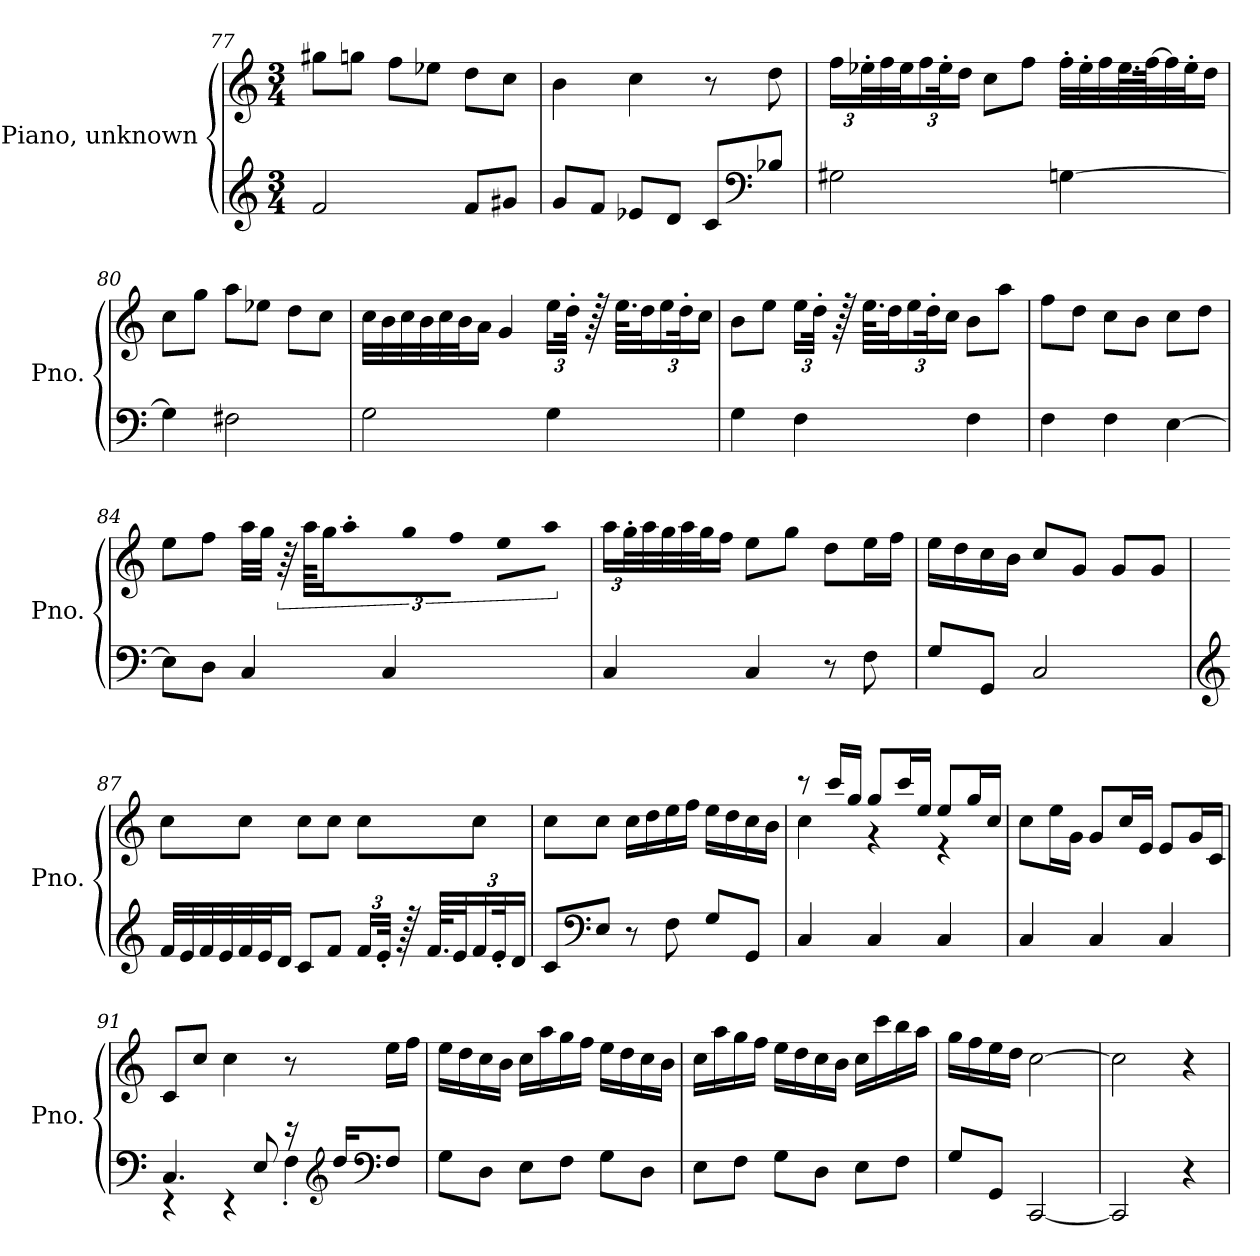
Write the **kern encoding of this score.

**kern	**kern
*part1	*part1
*staff2	*staff1
*I"Piano, unknown	*
*I'Pno.	*
*clefG2	*clefG2
*k[]	*k[]
*M3/4	*M3/4
=77	=77
2f/	8gg#X\L
.	8ggn\J
.	8ff\L
.	8ee-X\J
8f/L	8dd\L
8g#X/J	8cc\J
!!LO:PB:g=z
=78	=78
8g/L	4b\
8f/J	.
8e-X/L	4cc\
8d/J	.
8c/L	8r
*clefF4	*
8B-X/J	8dd\
=79	=79
*	*Xbrackettup
2G#X\	24ff\LL
.	48ee-X'\L
.	32ff\
.	32ee-\J
.	24ff\
.	48ee-'\K
.	16dd\JJ
.	8cc\L
.	8ff\J
[4Gn\	32ff'\LLL
.	32ee-'\
.	32ff\
.	64.ee-\L
.	[128ff\JK
.	32ff\]
.	32ee-'\J
.	16dd\JJ
=80	=80
4G\]	8cc\L
.	8gg\J
2F#X\	8aa\L
.	8ee-X\J
.	8dd\L
.	8cc\J
!!LO:LB:g=z
=81	=81
2G\	32cc\LLL
.	32b\
.	32cc\
.	32b\
.	32cc\
.	32b\J
.	16a\JJ
.	4g/
4G\	24ee\LL
.	48dd'\JJk
.	128r
.	64.ee\KLLL
.	32dd\J
.	24ee\
.	48dd'\K
.	16cc\JJ
=82	=82
4G\	8b\L
.	8ee\J
4F\	24ee\LL
.	48dd'\JJk
.	128r
.	64.ee\KLLL
.	32dd\J
.	24ee\
.	48dd'\K
.	16cc\JJ
4F\	8b\L
.	8aa\J
=83	=83
4F\	8ff\L
.	8dd\J
4F\	8cc\L
.	8b\J
[4E\	8cc\L
.	8dd\J
!!LO:LB:g=z
=84	=84
8E\L]	8ee\L
8D\J	8ff\J
4C/	32aa\LLL
.	32gg\JJJ
*	*brackettup
.	96r
.	96aa\KKLL
.	24gg\
.	32aa'\L
.	32gg\J
.	16ff\JJ
4C/	8ee\L
.	8aa\J
=85	=85
*	*Xbrackettup
4C/	24aa\LL
.	48gg'\L
.	32aa\
.	32gg\
.	32aa\
.	32gg\J
.	16ff\JJ
4C/	8ee\L
.	8gg\J
8r	8dd\L
8F\	16ee\L
.	16ff\JJ
=86	=86
8G/L	16ee\LL
.	16dd\
8GG/J	16cc\
.	16b\JJ
2C/	8cc/L
.	8g/J
.	8g/L
.	8g/J
!!LO:LB:g=z
=87	=87
*clefG2	*
32f/LLL	8cc\L
32e/	.
32f/	.
32e/	.
32f/	8cc\J
32e/J	.
16d/JJ	.
8c/L	8cc\L
8f/J	8cc\J
*Xbrackettup	*
24f/LL	8cc\L
48e'/JJk	.
128r	.
64.f/KLLL	.
32e/J	.
24f/	8cc\J
48e'/K	.
16d/JJ	.
=88	=88
8c/L	8cc\L
*clefF4	*
8E/J	8cc\J
8r	16cc\LL
.	16dd\
8F\	16ee\
.	16ff\JJ
8G/L	16ee\LL
.	16dd\
8GG/J	16cc\
.	16b\JJ
=89	=89
*	*^
4C/	8r	4cc\
.	16ccc/LL	.
.	16gg/JJ	.
4C/	8gg/L	4r
.	16ccc/L	.
.	16ee/JJ	.
4C/	8ee/L	4r
.	16gg/L	.
.	16cc/JJ	.
*	*v	*v
!!LO:LB:g=z
=90	=90
4C/	8cc\L
.	16ee\L
.	16g\JJ
4C/	8g/L
.	16cc/L
.	16e/JJ
4C/	8e/L
.	16g/L
.	16c/JJ
=91	=91
*^	*
4.C/	4r	8c/L
.	.	8cc/J
.	4r	4cc\
8E/	.	.
16r	4F'\	8r
*clefG2	*	*
16dd/KL	.	.
*clefF4	*	*
8F/J	.	16ee\LL
.	.	16ff\JJ
*v	*v	*
=92	=92
8G\L	16ee\LL
.	16dd\
8D\J	16cc\
.	16b\JJ
8E\L	16cc\LL
.	16aa\
8F\J	16gg\
.	16ff\JJ
8G\L	16ee\LL
.	16dd\
8D\J	16cc\
.	16b\JJ
=93	=93
8E\L	16cc\LL
.	16aa\
8F\J	16gg\
.	16ff\JJ
8G\L	16ee\LL
.	16dd\
8D\J	16cc\
.	16b\JJ
8E\L	16cc\LL
.	16ccc\
8F\J	16bb\
.	16aa\JJ
!!LO:LB:g=z
=94	=94
8G/L	16gg\LL
.	16ff\
8GG/J	16ee\
.	16dd\JJ
[2CC/	[2cc\
=95	=95
2CC/]	2cc\]
4r	4r
=	=
*-	*-
